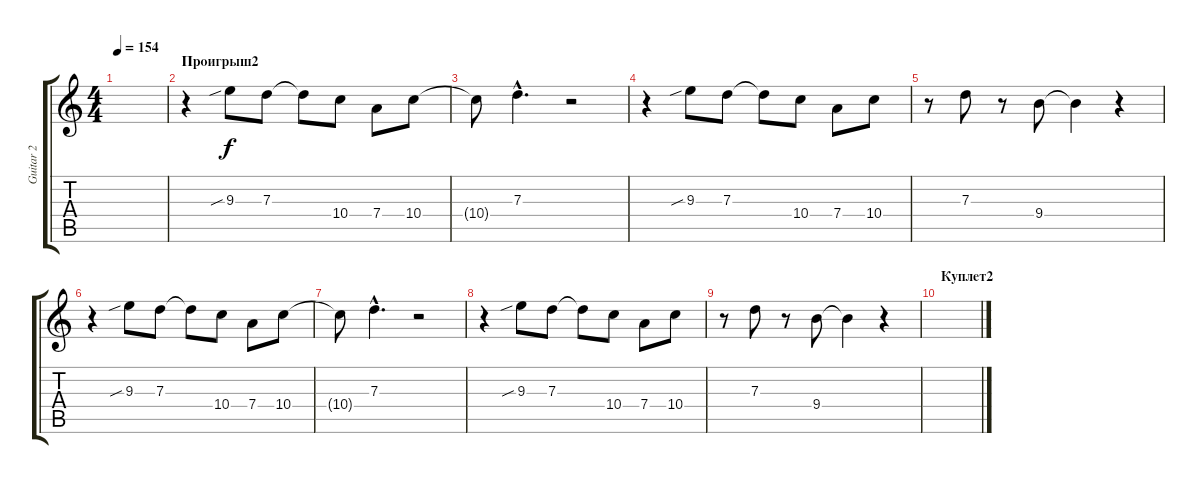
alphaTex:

\track ("Guitar 2" "Guitar 2") {instrument electricguitarclean}
\staff {score tabs}
\tuning (E4 B3 G3 D3 A2 E2) {hide}
\ts (4 4)
\tempo 154
\clef g2
\ks c
|
\section ("" "Проигрыш2")
r.4 9.3{sib}.8 7.3.8 7.3{t}.8 10.4.8 7.4.8 10.4.8 |
10.4{t}.8 7.3{hac}.4{d} r.2 |
r.4 9.3{sib}.8 7.3.8 7.3{t}.8 10.4.8 7.4.8 10.4.8 |
r.8 7.3.8 r.8 9.4.8 9.4{t}.4 r.4 |
r.4 9.3{sib}.8 7.3.8 7.3{t}.8 10.4.8 7.4.8 10.4.8 |
10.4{t}.8 7.3{hac}.4{d} r.2 |
r.4 9.3{sib}.8 7.3.8 7.3{t}.8 10.4.8 7.4.8 10.4.8 |
r.8 7.3.8 r.8 9.4.8 9.4{t}.4 r.4 |
\section ("" "Куплет2")
